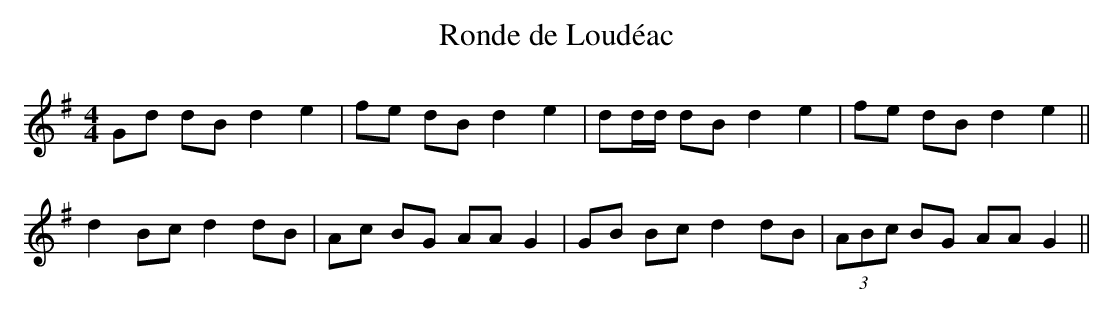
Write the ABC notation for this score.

X:1
T:Ronde de Loudéac
M:4/4
L:1/8
K:G
Gd dB d2 e2|fe dB d2 e2|dd/d/ dB d2 e2|fe dB d2 e2||
d2 Bc d2 dB|Ac BG AA G2|GB Bc d2 dB|(3ABc BG AA G2||
